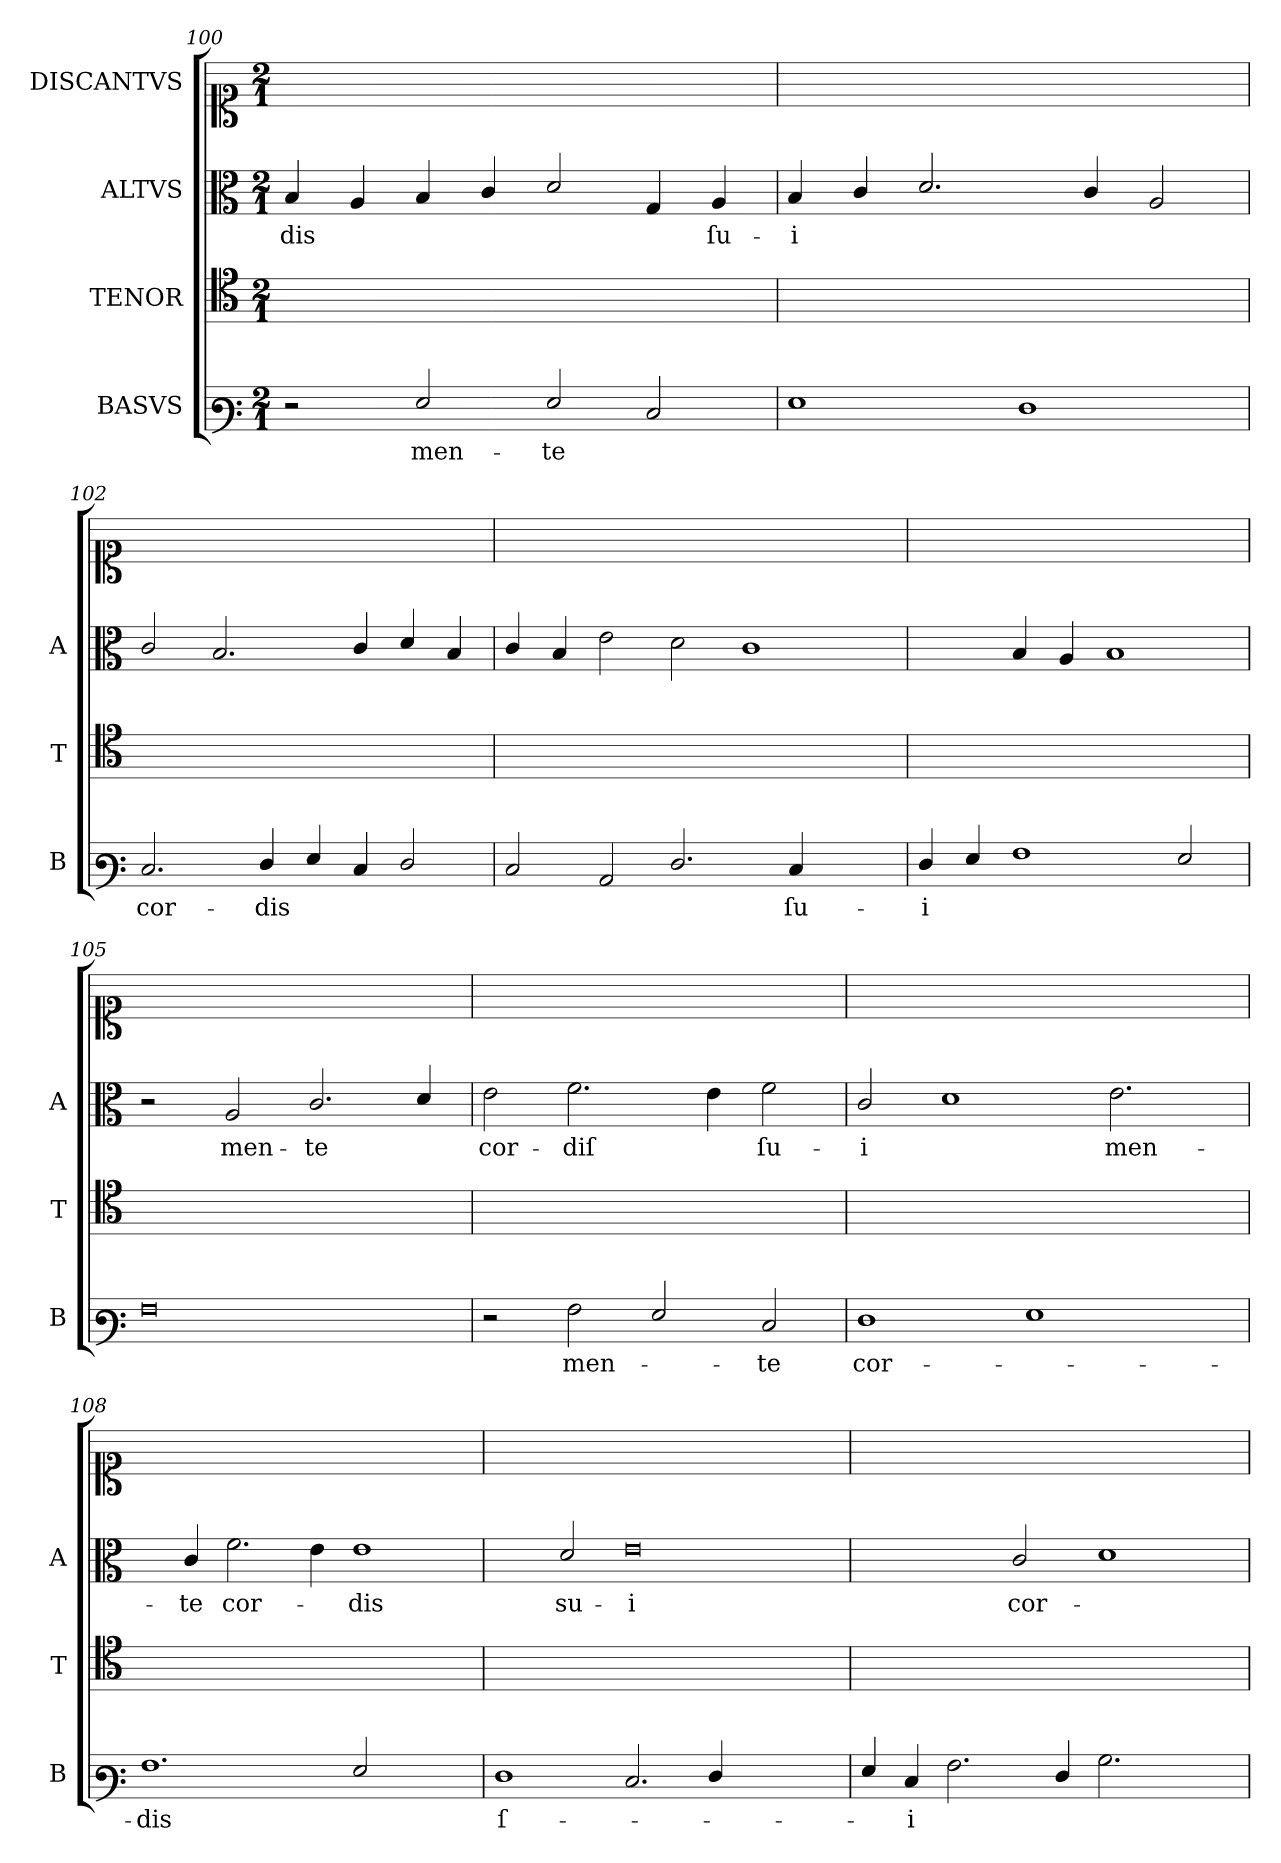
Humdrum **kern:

**kern	**text	**kern	**kern	**text	**kern
*part4	*part4	*part3	*part2	*part2	*part1
*staff4	*staff4	*staff3	*staff2	*staff2	*staff1
*I"BASVS	*	*I"TENOR	*I"ALTVS	*	*I"DISCANTVS
*I'B	*	*I'T	*I'A	*	*
*clefF3	*	*clefC4	*clefC3	*	*clefC1
*k[]	*	*k[]	*k[]	*	*k[]
*a:	*	*a:	*a:	*	*a:
*M2/1	*	*M2/1	*M2/1	*	*M2/1
=100	=100	=100	=100	=100	=100
2r	.	0ryy	4B/	-dis	0ryy
.	.	.	4A/	.	.
2G/	men-	.	4B/	.	.
.	.	.	4c/	.	.
2G/	-te	.	2d/	.	.
2E/	.	.	4G/	.	.
.	.	.	4A/	ſu-	.
=101	=101	=101	=101	=101	=101
1G	.	0ryy	4B/	-i	0ryy
.	.	.	4c/	.	.
.	.	.	2.d/	.	.
1F	.	.	.	.	.
.	.	.	4c/	.	.
.	.	.	2A/	.	.
=102	=102	=102	=102	=102	=102
2.E/	cor-	0ryy	2c/	.	0ryy
.	.	.	2.B/	.	.
4F/	-dis	.	.	.	.
4G/	.	.	.	.	.
4E/	.	.	4c/	.	.
2F/	.	.	4d/	.	.
.	.	.	4B/	.	.
=103	=103	=103	=103	=103	=103
2E/	.	0ryy	4c/	.	0ryy
.	.	.	4B/	.	.
2C/	.	.	2e\	.	.
2.F/	.	.	2d\	.	.
.	.	.	1c	.	.
4E/	ſu-	.	.	.	.
2ryy	.	2ryy	.	.	2ryy
=104	=104	=104	=104	=104	=104
4F/	-i	0ryy	2ryy	.	0ryy
4G/	.	.	.	.	.
1A	.	.	4B/	.	.
.	.	.	4A/	.	.
.	.	.	1B	.	.
2G/	.	.	.	.	.
=105	=105	=105	=105	=105	=105
0A	.	0ryy	2r	.	0ryy
.	.	.	2A/	men-	.
.	.	.	2.c/	-te	.
.	.	.	4d/	.	.
=106	=106	=106	=106	=106	=106
2r	.	0ryy	2e\	cor-	0ryy
2A\	men-	.	2.f\	-diſ	.
2G/	.	.	.	.	.
.	.	.	4e\	.	.
2E/	-te	.	2f\	ſu-	.
=107	=107	=107	=107	=107	=107
1F	cor-	0ryy	2c/	-i	0ryy
.	.	.	1d	.	.
1G	.	.	.	.	.
.	.	.	2.e\	men-	.
4ryy	.	4ryy	.	.	4ryy
=108	=108	=108	=108	=108	=108
1.A	-dis	0ryy	4ryy	.	0ryy
.	.	.	4c/	-te	.
.	.	.	2.f\	cor-	.
.	.	.	4e\	.	.
2G/	.	.	1e	-dis	.
2ryy	.	2ryy	.	.	2ryy
=109	=109	=109	=109	=109	=109
1F	ſ-	0ryy	2ryy	.	0ryy
.	.	.	2d/	su-	.
2.E/	.	.	0e	-i	.
4F/	.	.	.	.	.
1ryy	.	1ryy	.	.	1ryy
=110	=110	=110	=110	=110	=110
4G/	.	0ryy	1ryy	.	0ryy
4E/	-i	.	.	.	.
2.A\	.	.	.	.	.
!	!	!	!	!LO:LY:i	!
.	.	.	2c/	cor-	.
4F/	.	.	.	.	.
2.B\	.	.	1d	.	.
.	.	2ryy	.	.	2ryy
4ryy	.	.	.	.	.
=	=	=	=	=	=
*-	*-	*-	*-	*-	*-
